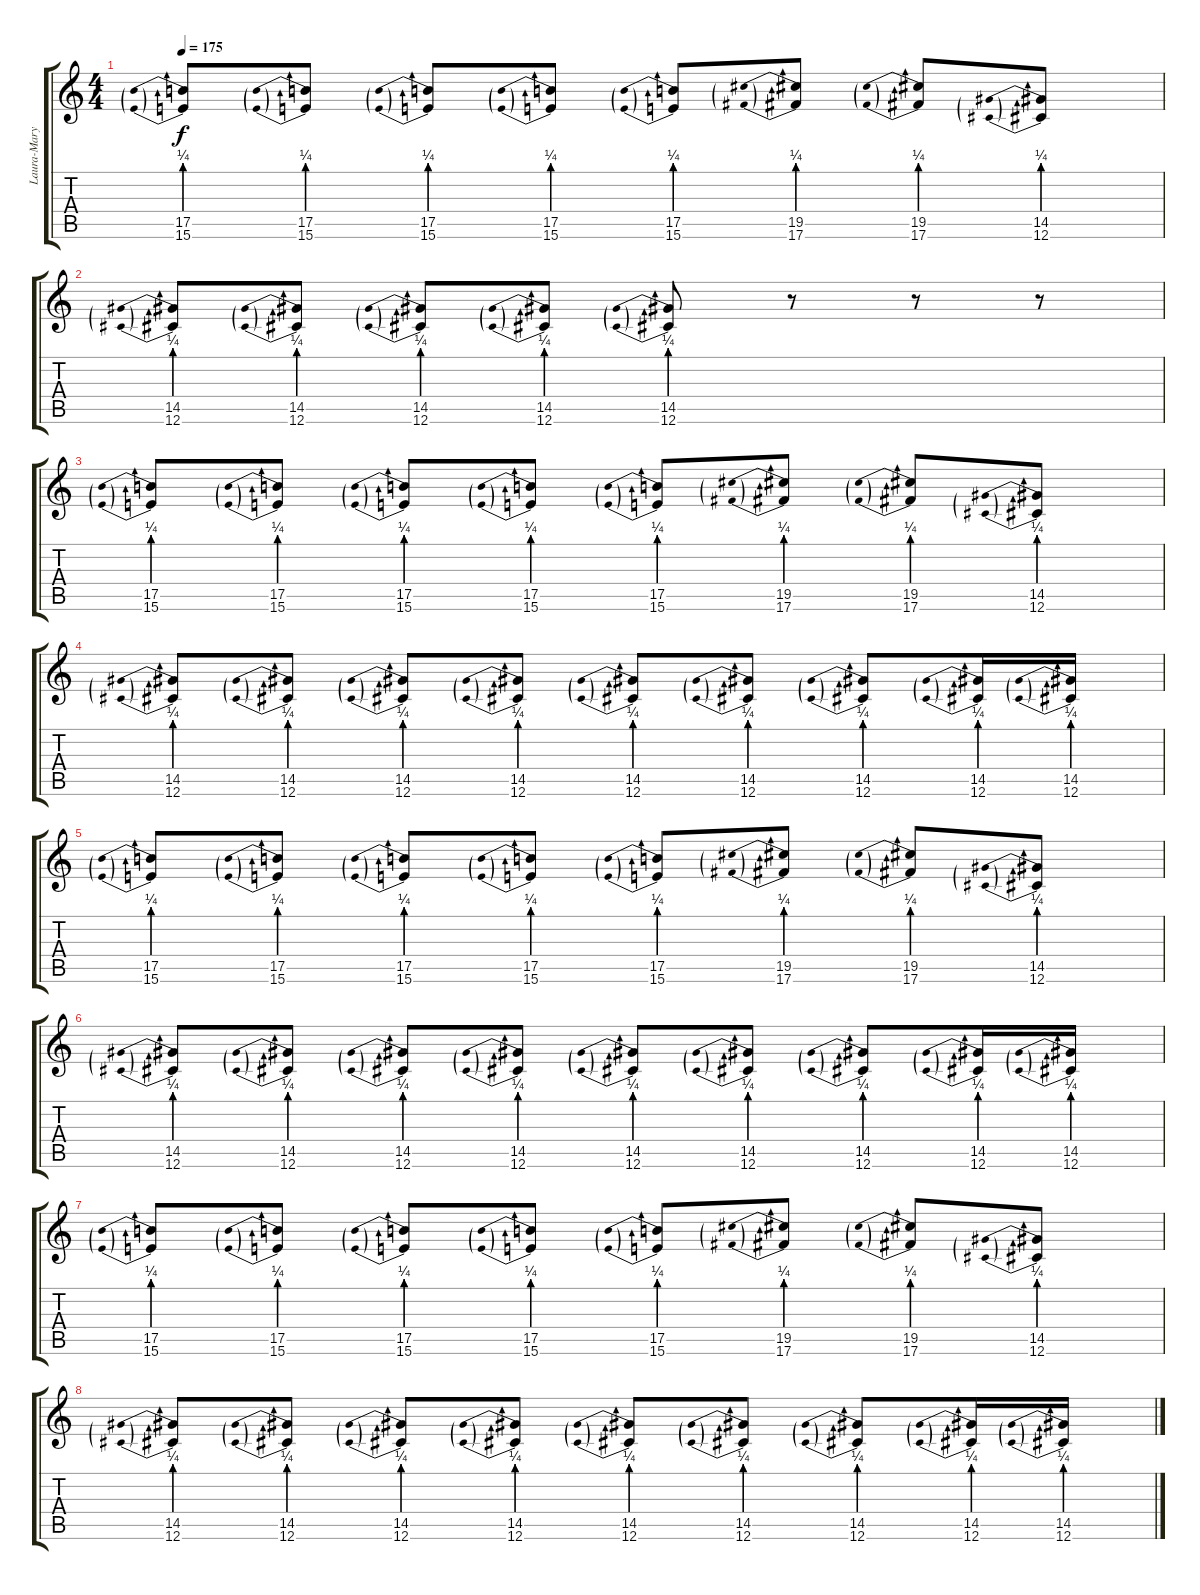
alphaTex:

\track ("Laura-Mary Carter" "Laura-Mary") {instrument distortionguitar}
\staff {score tabs}
\tuning (Db4 Ab3 E3 B2 Gb2 Db2) {hide}
\ts (4 4)
\tempo 175
\clef g2
\ks c
(17.5{be (prebend 0 1 60 1)} 15.6{be (prebend 0 1 60 1)}).8{dy f} (17.5{be (prebend 0 1 60 1)} 15.6{be (prebend 0 1 60 1)}).8 (17.5{be (prebend 0 1 60 1)} 15.6{be (prebend 0 1 60 1)}).8 (17.5{be (prebend 0 1 60 1)} 15.6{be (prebend 0 1 60 1)}).8 (17.5{be (prebend 0 1 60 1)} 15.6{be (prebend 0 1 60 1)}).8 (19.5{be (prebend 0 1 60 1)} 17.6{be (prebend 0 1 60 1)}).8 (19.5{be (prebend 0 1 60 1)} 17.6{be (prebend 0 1 60 1)}).8 (14.5{be (prebend 0 1 60 1)} 12.6{be (prebend 0 1 60 1)}).8 |
(14.5{be (prebend 0 1 60 1)} 12.6{be (prebend 0 1 60 1)}).8 (14.5{be (prebend 0 1 60 1)} 12.6{be (prebend 0 1 60 1)}).8 (14.5{be (prebend 0 1 60 1)} 12.6{be (prebend 0 1 60 1)}).8 (14.5{be (prebend 0 1 60 1)} 12.6{be (prebend 0 1 60 1)}).8 (14.5{be (prebend 0 1 60 1)} 12.6{be (prebend 0 1 60 1)}).8 r.8 r.8 r.8 |
(17.5{be (prebend 0 1 60 1)} 15.6{be (prebend 0 1 60 1)}).8 (17.5{be (prebend 0 1 60 1)} 15.6{be (prebend 0 1 60 1)}).8 (17.5{be (prebend 0 1 60 1)} 15.6{be (prebend 0 1 60 1)}).8 (17.5{be (prebend 0 1 60 1)} 15.6{be (prebend 0 1 60 1)}).8 (17.5{be (prebend 0 1 60 1)} 15.6{be (prebend 0 1 60 1)}).8 (19.5{be (prebend 0 1 60 1)} 17.6{be (prebend 0 1 60 1)}).8 (19.5{be (prebend 0 1 60 1)} 17.6{be (prebend 0 1 60 1)}).8 (14.5{be (prebend 0 1 60 1)} 12.6{be (prebend 0 1 60 1)}).8 |
(14.5{be (prebend 0 1 60 1)} 12.6{be (prebend 0 1 60 1)}).8 (14.5{be (prebend 0 1 60 1)} 12.6{be (prebend 0 1 60 1)}).8 (14.5{be (prebend 0 1 60 1)} 12.6{be (prebend 0 1 60 1)}).8 (14.5{be (prebend 0 1 60 1)} 12.6{be (prebend 0 1 60 1)}).8 (14.5{be (prebend 0 1 60 1)} 12.6{be (prebend 0 1 60 1)}).8 (14.5{be (prebend 0 1 60 1)} 12.6{be (prebend 0 1 60 1)}).8 (14.5{be (prebend 0 1 60 1)} 12.6{be (prebend 0 1 60 1)}).8 (14.5{be (prebend 0 1 60 1)} 12.6{be (prebend 0 1 60 1)}).16 (14.5{be (prebend 0 1 60 1)} 12.6{be (prebend 0 1 60 1)}).16 |
(17.5{be (prebend 0 1 60 1)} 15.6{be (prebend 0 1 60 1)}).8 (17.5{be (prebend 0 1 60 1)} 15.6{be (prebend 0 1 60 1)}).8 (17.5{be (prebend 0 1 60 1)} 15.6{be (prebend 0 1 60 1)}).8 (17.5{be (prebend 0 1 60 1)} 15.6{be (prebend 0 1 60 1)}).8 (17.5{be (prebend 0 1 60 1)} 15.6{be (prebend 0 1 60 1)}).8 (19.5{be (prebend 0 1 60 1)} 17.6{be (prebend 0 1 60 1)}).8 (19.5{be (prebend 0 1 60 1)} 17.6{be (prebend 0 1 60 1)}).8 (14.5{be (prebend 0 1 60 1)} 12.6{be (prebend 0 1 60 1)}).8 |
(14.5{be (prebend 0 1 60 1)} 12.6{be (prebend 0 1 60 1)}).8 (14.5{be (prebend 0 1 60 1)} 12.6{be (prebend 0 1 60 1)}).8 (14.5{be (prebend 0 1 60 1)} 12.6{be (prebend 0 1 60 1)}).8 (14.5{be (prebend 0 1 60 1)} 12.6{be (prebend 0 1 60 1)}).8 (14.5{be (prebend 0 1 60 1)} 12.6{be (prebend 0 1 60 1)}).8 (14.5{be (prebend 0 1 60 1)} 12.6{be (prebend 0 1 60 1)}).8 (14.5{be (prebend 0 1 60 1)} 12.6{be (prebend 0 1 60 1)}).8 (14.5{be (prebend 0 1 60 1)} 12.6{be (prebend 0 1 60 1)}).16 (14.5{be (prebend 0 1 60 1)} 12.6{be (prebend 0 1 60 1)}).16 |
(17.5{be (prebend 0 1 60 1)} 15.6{be (prebend 0 1 60 1)}).8 (17.5{be (prebend 0 1 60 1)} 15.6{be (prebend 0 1 60 1)}).8 (17.5{be (prebend 0 1 60 1)} 15.6{be (prebend 0 1 60 1)}).8 (17.5{be (prebend 0 1 60 1)} 15.6{be (prebend 0 1 60 1)}).8 (17.5{be (prebend 0 1 60 1)} 15.6{be (prebend 0 1 60 1)}).8 (19.5{be (prebend 0 1 60 1)} 17.6{be (prebend 0 1 60 1)}).8 (19.5{be (prebend 0 1 60 1)} 17.6{be (prebend 0 1 60 1)}).8 (14.5{be (prebend 0 1 60 1)} 12.6{be (prebend 0 1 60 1)}).8 |
(14.5{be (prebend 0 1 60 1)} 12.6{be (prebend 0 1 60 1)}).8 (14.5{be (prebend 0 1 60 1)} 12.6{be (prebend 0 1 60 1)}).8 (14.5{be (prebend 0 1 60 1)} 12.6{be (prebend 0 1 60 1)}).8 (14.5{be (prebend 0 1 60 1)} 12.6{be (prebend 0 1 60 1)}).8 (14.5{be (prebend 0 1 60 1)} 12.6{be (prebend 0 1 60 1)}).8 (14.5{be (prebend 0 1 60 1)} 12.6{be (prebend 0 1 60 1)}).8 (14.5{be (prebend 0 1 60 1)} 12.6{be (prebend 0 1 60 1)}).8 (14.5{be (prebend 0 1 60 1)} 12.6{be (prebend 0 1 60 1)}).16 (14.5{be (prebend 0 1 60 1)} 12.6{be (prebend 0 1 60 1)}).16
